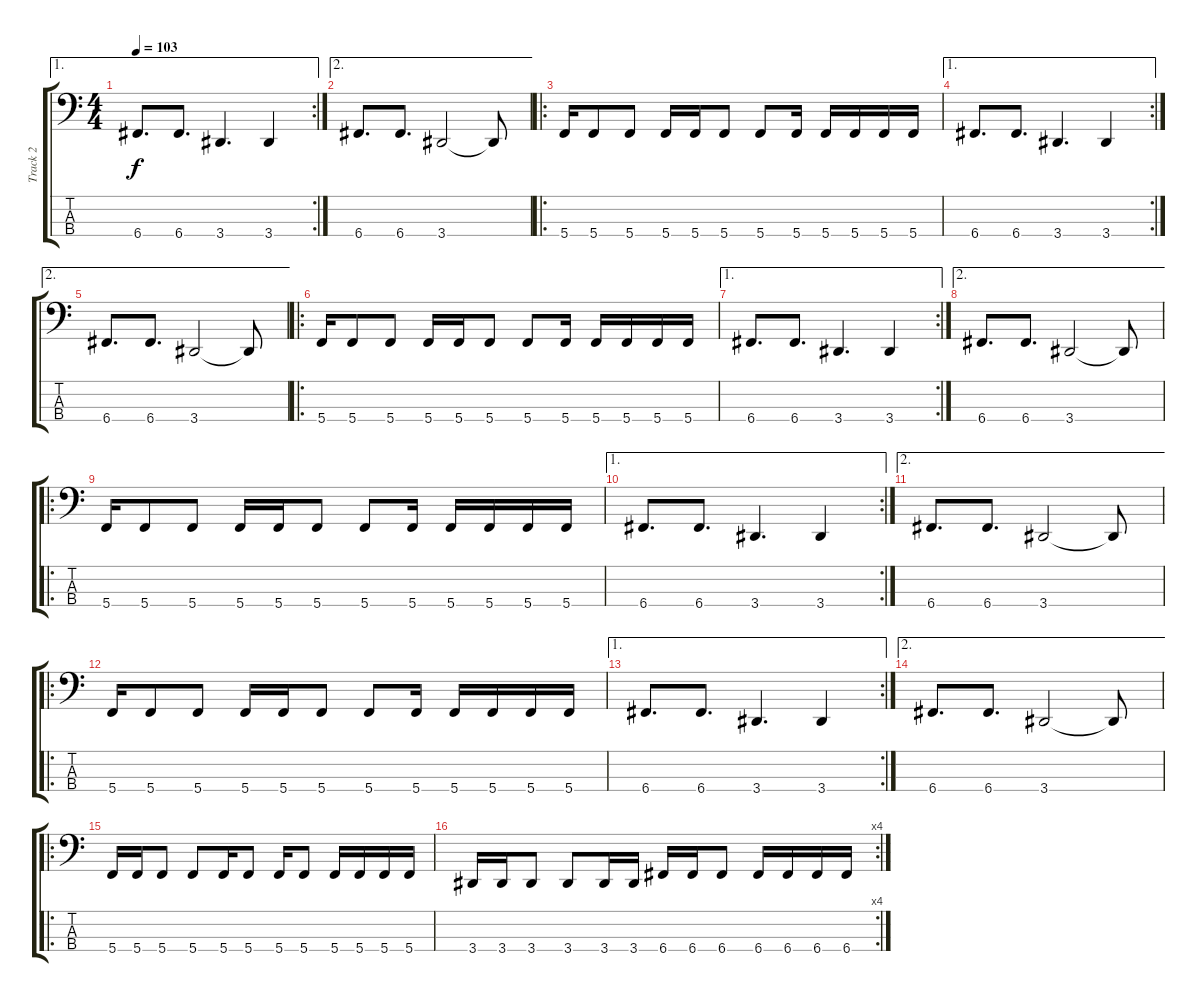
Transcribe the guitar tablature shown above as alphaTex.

\track ("Track 2" "Track 2") {instrument electricbassfinger}
\staff {score tabs}
\tuning (F2 C2 G1 C1) {hide}
\ae 1
\rc 2
\ts (4 4)
\tempo 103
\clef f4
\ks c
6.4.8{d dy f} 6.4.8{d} 3.4.4{d} 3.4.4 |
\ae 2
6.4.8{d} 6.4.8{d} 3.4.2 3.4{t}.8 |
\ro
5.4.16 5.4.8 5.4.8 5.4.16 5.4.16 5.4.8 5.4.8 5.4.16 5.4.16 5.4.16 5.4.16 5.4.16 |
\ae 1
\rc 2
6.4.8{d} 6.4.8{d} 3.4.4{d} 3.4.4 |
\ae 2
6.4.8{d} 6.4.8{d} 3.4.2 3.4{t}.8 |
\ro
5.4.16 5.4.8 5.4.8 5.4.16 5.4.16 5.4.8 5.4.8 5.4.16 5.4.16 5.4.16 5.4.16 5.4.16 |
\ae 1
\rc 2
6.4.8{d} 6.4.8{d} 3.4.4{d} 3.4.4 |
\ae 2
6.4.8{d} 6.4.8{d} 3.4.2 3.4{t}.8 |
\ro
5.4.16 5.4.8 5.4.8 5.4.16 5.4.16 5.4.8 5.4.8 5.4.16 5.4.16 5.4.16 5.4.16 5.4.16 |
\ae 1
\rc 2
6.4.8{d} 6.4.8{d} 3.4.4{d} 3.4.4 |
\ae 2
6.4.8{d} 6.4.8{d} 3.4.2 3.4{t}.8 |
\ro
5.4.16 5.4.8 5.4.8 5.4.16 5.4.16 5.4.8 5.4.8 5.4.16 5.4.16 5.4.16 5.4.16 5.4.16 |
\ae 1
\rc 2
6.4.8{d} 6.4.8{d} 3.4.4{d} 3.4.4 |
\ae 2
6.4.8{d} 6.4.8{d} 3.4.2 3.4{t}.8 |
\ro
5.4.16 5.4.16 5.4.8 5.4.8 5.4.16 5.4.8 5.4.16 5.4.8 5.4.16 5.4.16 5.4.16 5.4.16 |
\rc 4
3.4.16 3.4.16 3.4.8 3.4.8 3.4.16 3.4.16 6.4.16 6.4.16 6.4.8 6.4.16 6.4.16 6.4.16 6.4.16
